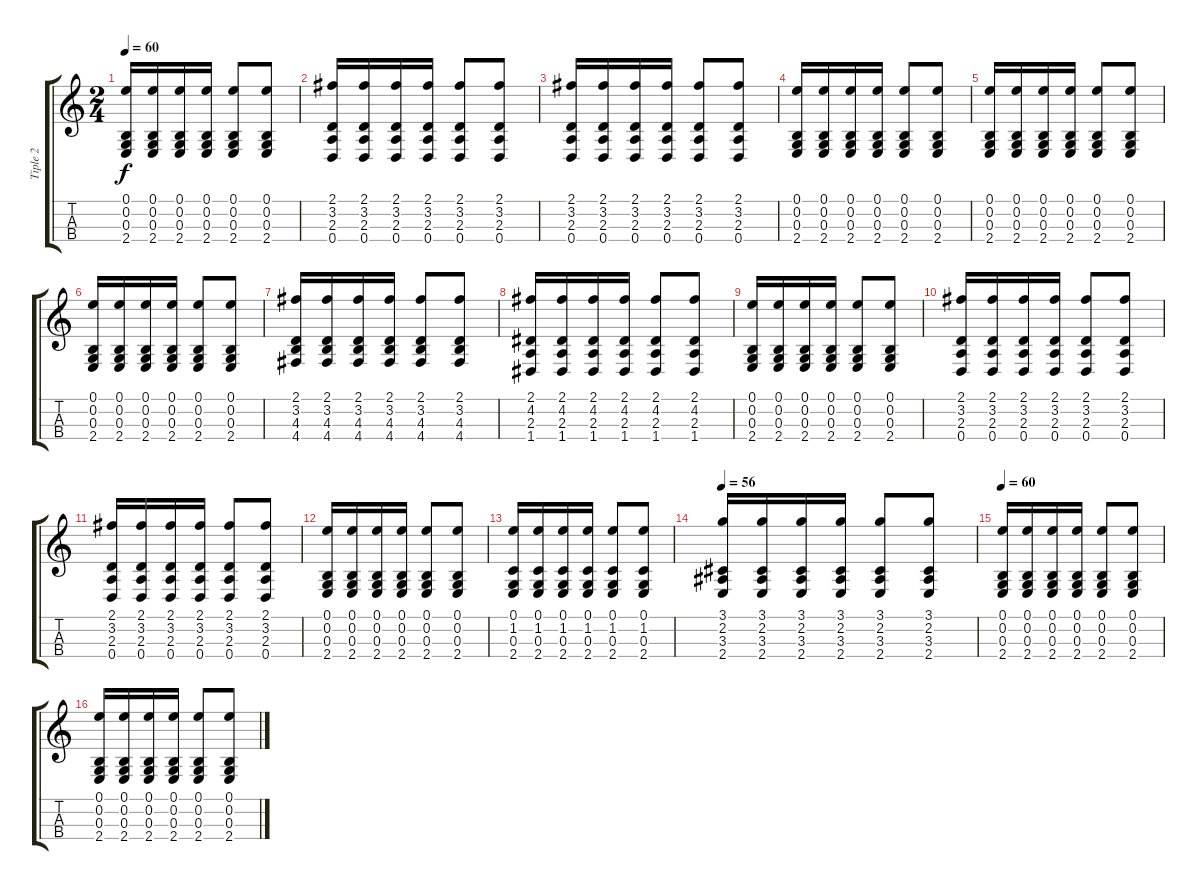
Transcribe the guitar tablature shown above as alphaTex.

\track ("Tiple 2" "Tiple 2") {instrument acousticguitarsteel}
\staff {score tabs}
\tuning (E4 B2 G2 D2) {hide}
\ts (2 4)
\tempo 60
\clef g2
\ks c
(0.1 0.2 0.3 2.4).16{dy f} (0.1 0.2 0.3 2.4).16 (0.1 0.2 0.3 2.4).16 (0.1 0.2 0.3 2.4).16 (0.1 0.2 0.3 2.4).8 (0.1 0.2 0.3 2.4).8 |
(2.1 3.2 2.3 0.4).16 (2.1 3.2 2.3 0.4).16 (2.1 3.2 2.3 0.4).16 (2.1 3.2 2.3 0.4).16 (2.1 3.2 2.3 0.4).8 (2.1 3.2 2.3 0.4).8 |
(2.1 3.2 2.3 0.4).16 (2.1 3.2 2.3 0.4).16 (2.1 3.2 2.3 0.4).16 (2.1 3.2 2.3 0.4).16 (2.1 3.2 2.3 0.4).8 (2.1 3.2 2.3 0.4).8 |
(0.1 0.2 0.3 2.4).16 (0.1 0.2 0.3 2.4).16 (0.1 0.2 0.3 2.4).16 (0.1 0.2 0.3 2.4).16 (0.1 0.2 0.3 2.4).8 (0.1 0.2 0.3 2.4).8 |
(0.1 0.2 0.3 2.4).16 (0.1 0.2 0.3 2.4).16 (0.1 0.2 0.3 2.4).16 (0.1 0.2 0.3 2.4).16 (0.1 0.2 0.3 2.4).8 (0.1 0.2 0.3 2.4).8 |
(0.1 0.2 0.3 2.4).16 (0.1 0.2 0.3 2.4).16 (0.1 0.2 0.3 2.4).16 (0.1 0.2 0.3 2.4).16 (0.1 0.2 0.3 2.4).8 (0.1 0.2 0.3 2.4).8 |
(2.1 3.2 4.3 4.4).16 (2.1 3.2 4.3 4.4).16 (2.1 3.2 4.3 4.4).16 (2.1 3.2 4.3 4.4).16 (2.1 3.2 4.3 4.4).8 (2.1 3.2 4.3 4.4).8 |
(2.1 4.2 2.3 1.4).16 (2.1 4.2 2.3 1.4).16 (2.1 4.2 2.3 1.4).16 (2.1 4.2 2.3 1.4).16 (2.1 4.2 2.3 1.4).8 (2.1 4.2 2.3 1.4).8 |
(0.1 0.2 0.3 2.4).16 (0.1 0.2 0.3 2.4).16 (0.1 0.2 0.3 2.4).16 (0.1 0.2 0.3 2.4).16 (0.1 0.2 0.3 2.4).8 (0.1 0.2 0.3 2.4).8 |
(2.1 3.2 2.3 0.4).16 (2.1 3.2 2.3 0.4).16 (2.1 3.2 2.3 0.4).16 (2.1 3.2 2.3 0.4).16 (2.1 3.2 2.3 0.4).8 (2.1 3.2 2.3 0.4).8 |
(2.1 3.2 2.3 0.4).16 (2.1 3.2 2.3 0.4).16 (2.1 3.2 2.3 0.4).16 (2.1 3.2 2.3 0.4).16 (2.1 3.2 2.3 0.4).8 (2.1 3.2 2.3 0.4).8 |
(0.1 0.2 0.3 2.4).16 (0.1 0.2 0.3 2.4).16 (0.1 0.2 0.3 2.4).16 (0.1 0.2 0.3 2.4).16 (0.1 0.2 0.3 2.4).8 (0.1 0.2 0.3 2.4).8 |
(0.1 1.2 0.3 2.4).16 (0.1 1.2 0.3 2.4).16 (0.1 1.2 0.3 2.4).16 (0.1 1.2 0.3 2.4).16 (0.1 1.2 0.3 2.4).8 (0.1 1.2 0.3 2.4).8 |
\tempo 56
(3.1 2.2 3.3 2.4).16 (3.1 2.2 3.3 2.4).16 (3.1 2.2 3.3 2.4).16 (3.1 2.2 3.3 2.4).16 (3.1 2.2 3.3 2.4).8 (3.1 2.2 3.3 2.4).8 |
\tempo 60
(0.1 0.2 0.3 2.4).16 (0.1 0.2 0.3 2.4).16 (0.1 0.2 0.3 2.4).16 (0.1 0.2 0.3 2.4).16 (0.1 0.2 0.3 2.4).8 (0.1 0.2 0.3 2.4).8 |
(0.1 0.2 0.3 2.4).16 (0.1 0.2 0.3 2.4).16 (0.1 0.2 0.3 2.4).16 (0.1 0.2 0.3 2.4).16 (0.1 0.2 0.3 2.4).8 (0.1 0.2 0.3 2.4).8
